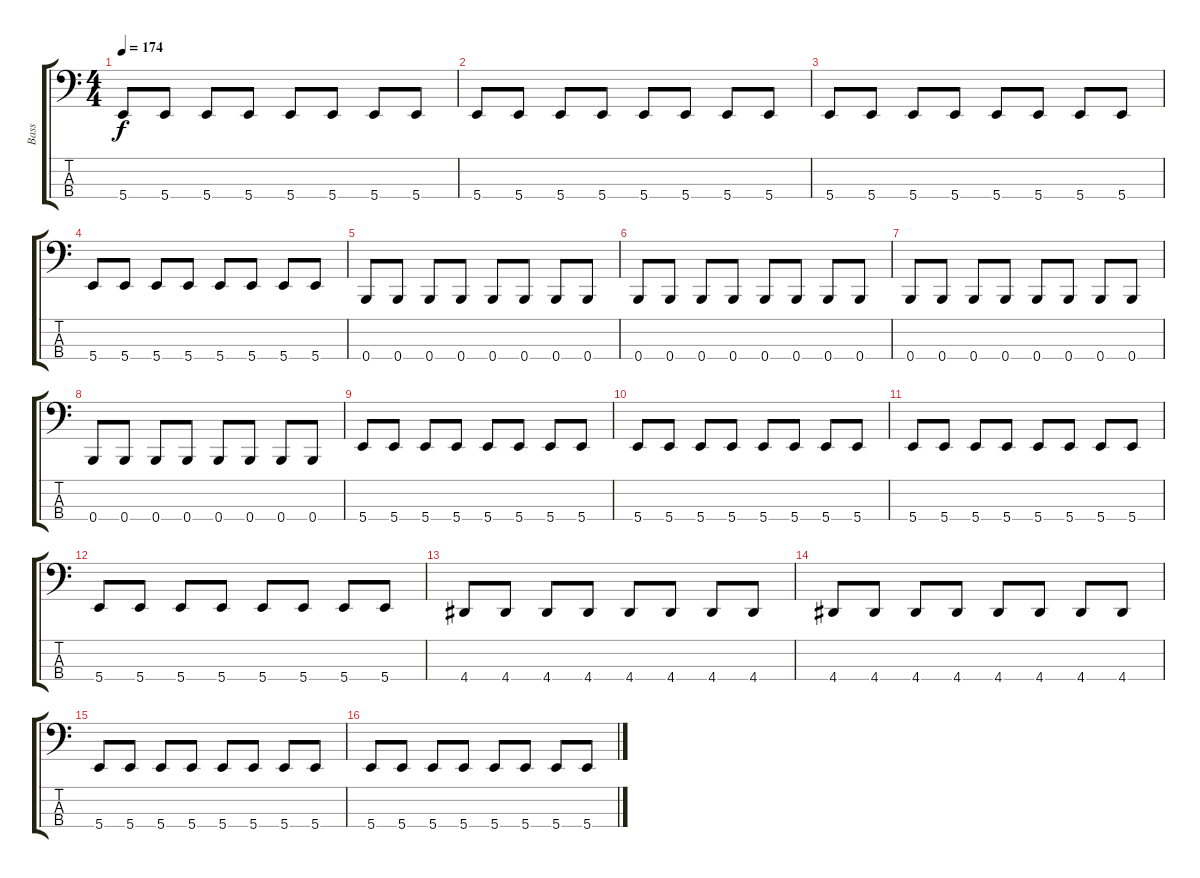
\track ("Bass" "Bass") {instrument electricbassfinger}
\staff {score tabs}
\tuning (E2 B1 Gb1 B0) {hide}
\ts (4 4)
\tempo 174
\clef f4
\ks c
5.4.8{dy f} 5.4.8 5.4.8 5.4.8 5.4.8 5.4.8 5.4.8 5.4.8 |
5.4.8 5.4.8 5.4.8 5.4.8 5.4.8 5.4.8 5.4.8 5.4.8 |
5.4.8 5.4.8 5.4.8 5.4.8 5.4.8 5.4.8 5.4.8 5.4.8 |
5.4.8 5.4.8 5.4.8 5.4.8 5.4.8 5.4.8 5.4.8 5.4.8 |
0.4.8 0.4.8 0.4.8 0.4.8 0.4.8 0.4.8 0.4.8 0.4.8 |
0.4.8 0.4.8 0.4.8 0.4.8 0.4.8 0.4.8 0.4.8 0.4.8 |
0.4.8 0.4.8 0.4.8 0.4.8 0.4.8 0.4.8 0.4.8 0.4.8 |
0.4.8 0.4.8 0.4.8 0.4.8 0.4.8 0.4.8 0.4.8 0.4.8 |
5.4.8 5.4.8 5.4.8 5.4.8 5.4.8 5.4.8 5.4.8 5.4.8 |
5.4.8 5.4.8 5.4.8 5.4.8 5.4.8 5.4.8 5.4.8 5.4.8 |
5.4.8 5.4.8 5.4.8 5.4.8 5.4.8 5.4.8 5.4.8 5.4.8 |
5.4.8 5.4.8 5.4.8 5.4.8 5.4.8 5.4.8 5.4.8 5.4.8 |
4.4.8 4.4.8 4.4.8 4.4.8 4.4.8 4.4.8 4.4.8 4.4.8 |
4.4.8 4.4.8 4.4.8 4.4.8 4.4.8 4.4.8 4.4.8 4.4.8 |
5.4.8 5.4.8 5.4.8 5.4.8 5.4.8 5.4.8 5.4.8 5.4.8 |
5.4.8 5.4.8 5.4.8 5.4.8 5.4.8 5.4.8 5.4.8 5.4.8
